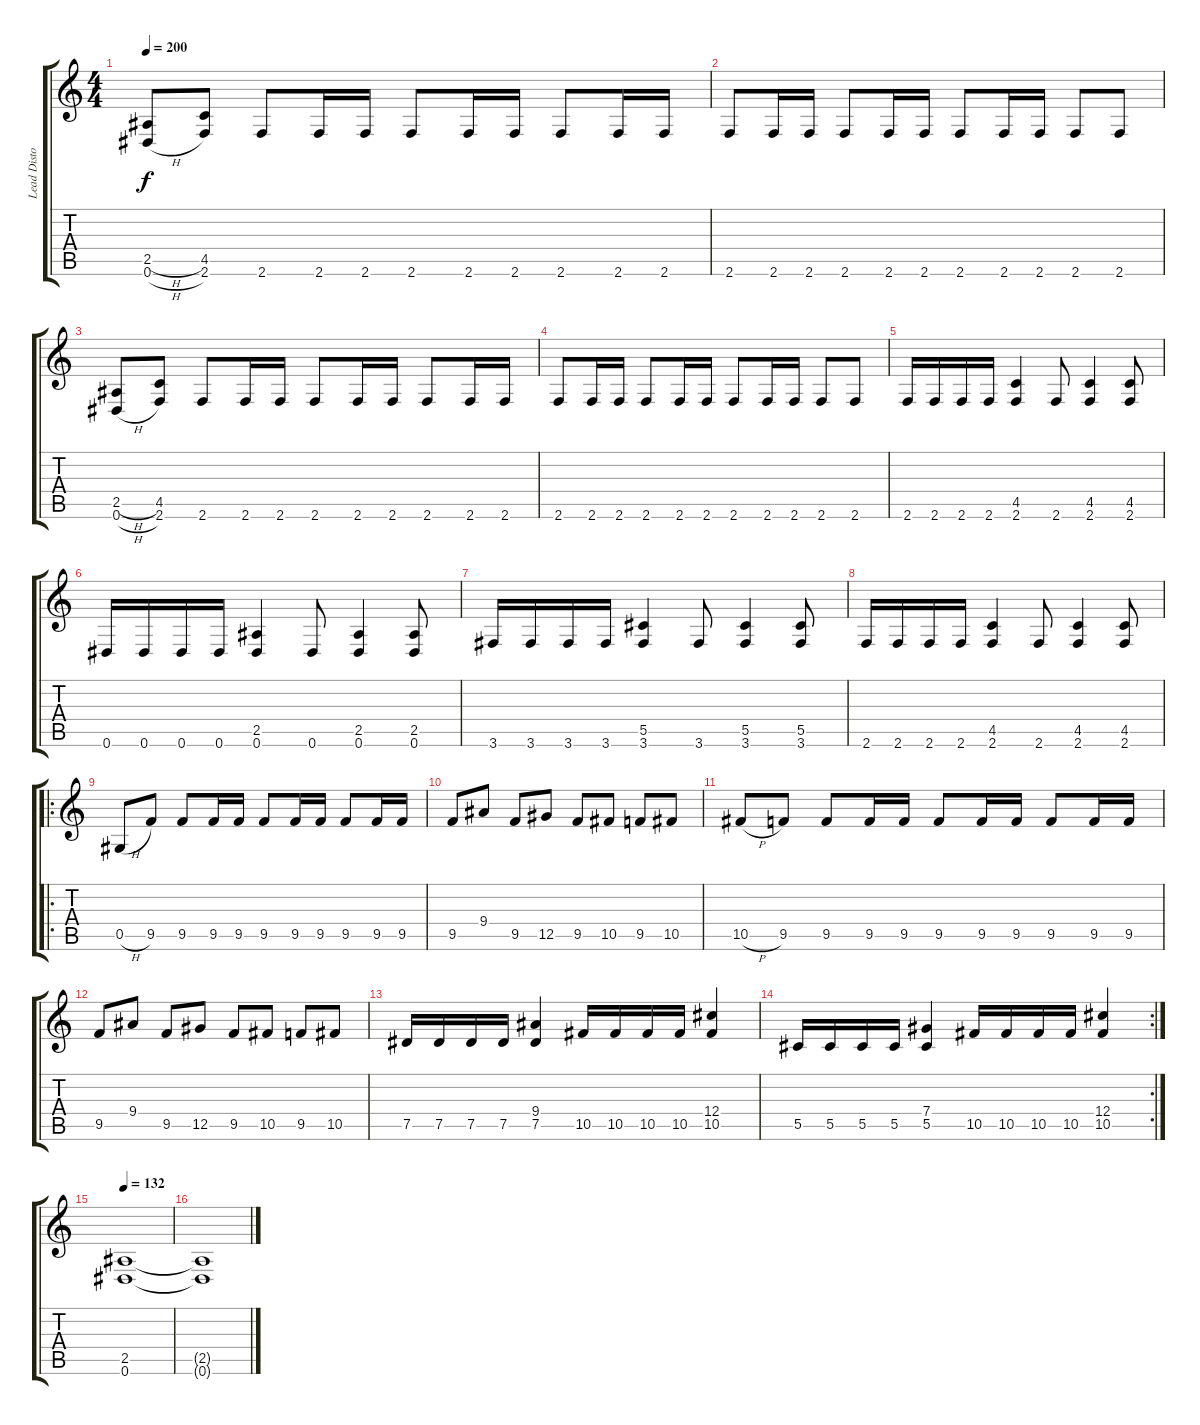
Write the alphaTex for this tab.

\track ("Lead Distortion" "Lead Disto") {instrument overdrivenguitar}
\staff {score tabs}
\tuning (Eb4 Bb3 Gb3 Db3 Ab2 Eb2) {hide}
\ts (4 4)
\tempo 200
\clef g2
\ks c
(2.5{h} 0.6{h}).8{dy f} (4.5 2.6).8 2.6.8 2.6.16 2.6.16 2.6.8 2.6.16 2.6.16 2.6.8 2.6.16 2.6.16 |
2.6.8 2.6.16 2.6.16 2.6.8 2.6.16 2.6.16 2.6.8 2.6.16 2.6.16 2.6.8 2.6.8 |
(2.5{h} 0.6{h}).8 (4.5 2.6).8 2.6.8 2.6.16 2.6.16 2.6.8 2.6.16 2.6.16 2.6.8 2.6.16 2.6.16 |
2.6.8 2.6.16 2.6.16 2.6.8 2.6.16 2.6.16 2.6.8 2.6.16 2.6.16 2.6.8 2.6.8 |
2.6.16 2.6.16 2.6.16 2.6.16 (4.5 2.6).4 2.6.8 (4.5 2.6).4 (4.5 2.6).8 |
0.6.16 0.6.16 0.6.16 0.6.16 (2.5 0.6).4 0.6.8 (2.5 0.6).4 (2.5 0.6).8 |
3.6.16 3.6.16 3.6.16 3.6.16 (5.5 3.6).4 3.6.8 (5.5 3.6).4 (5.5 3.6).8 |
2.6.16 2.6.16 2.6.16 2.6.16 (4.5 2.6).4 2.6.8 (4.5 2.6).4 (4.5 2.6).8 |
\ro
0.5{h}.8 9.5.8 9.5.8 9.5.16 9.5.16 9.5.8 9.5.16 9.5.16 9.5.8 9.5.16 9.5.16 |
9.5.8 9.4.8 9.5.8 12.5.8 9.5.8 10.5.8 9.5.8 10.5.8 |
10.5{h}.8 9.5.8 9.5.8 9.5.16 9.5.16 9.5.8 9.5.16 9.5.16 9.5.8 9.5.16 9.5.16 |
9.5.8 9.4.8 9.5.8 12.5.8 9.5.8 10.5.8 9.5.8 10.5.8 |
7.5.16 7.5.16 7.5.16 7.5.16 (9.4 7.5).4 10.5.16 10.5.16 10.5.16 10.5.16 (12.4 10.5).4 |
\rc 2
5.5.16 5.5.16 5.5.16 5.5.16 (7.4 5.5).4 10.5.16 10.5.16 10.5.16 10.5.16 (12.4 10.5).4 |
\tempo 132
(2.5 0.6).1 |
(2.5{t} 0.6{t}).1
